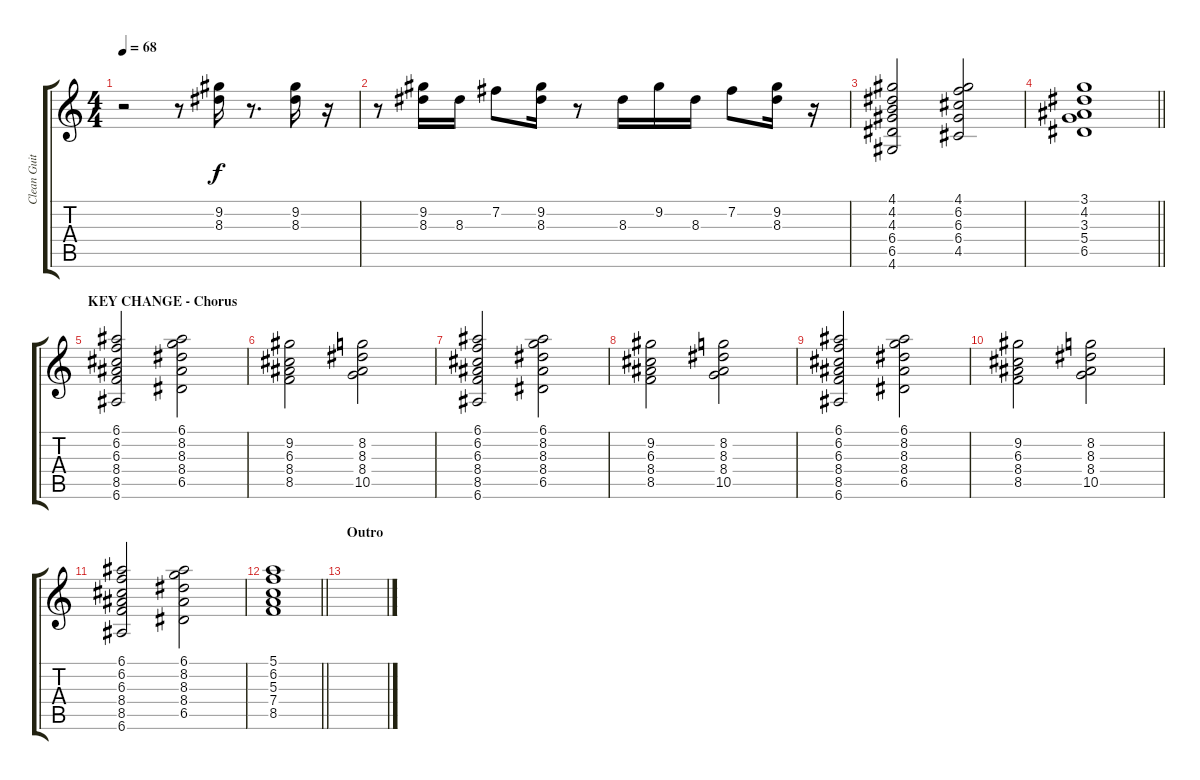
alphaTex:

\track ("Clean Guitar" "Clean Guit") {instrument electricguitarjazz}
\staff {score tabs}
\tuning (E4 B3 G3 D3 A2 E2) {hide}
\ts (4 4)
\tempo 68
\clef g2
\ks c
r.2{dy f} r.8 (9.2 8.3).16 r.8{d} (9.2 8.3).16 r.16 |
r.8 (9.2 8.3).16 8.3.16 7.2.8 (9.2 8.3).16 r.8 8.3.16 9.2.16 8.3.16 7.2.8 (9.2 8.3).16 r.16 |
(4.1 4.2 4.3 6.4 6.5 4.6).2 (4.1 6.2 6.3 6.4 4.5).2 |
\barLineRight lightlight
(3.1 4.2 3.3 5.4 6.5).1 |
\section ("" "KEY CHANGE - Chorus")
(6.1 6.2 6.3 8.4 8.5 6.6).2 (6.1 8.2 8.3 8.4 6.5).2 |
(9.2 6.3 8.4 8.5).2 (8.2 8.3 8.4 10.5).2 |
(6.1 6.2 6.3 8.4 8.5 6.6).2 (6.1 8.2 8.3 8.4 6.5).2 |
(9.2 6.3 8.4 8.5).2 (8.2 8.3 8.4 10.5).2 |
(6.1 6.2 6.3 8.4 8.5 6.6).2 (6.1 8.2 8.3 8.4 6.5).2 |
(9.2 6.3 8.4 8.5).2 (8.2 8.3 8.4 10.5).2 |
(6.1 6.2 6.3 8.4 8.5 6.6).2 (6.1 8.2 8.3 8.4 6.5).2 |
\barLineRight lightlight
(5.1 6.2 5.3 7.4 8.5).1 |
\section ("" "Outro")
